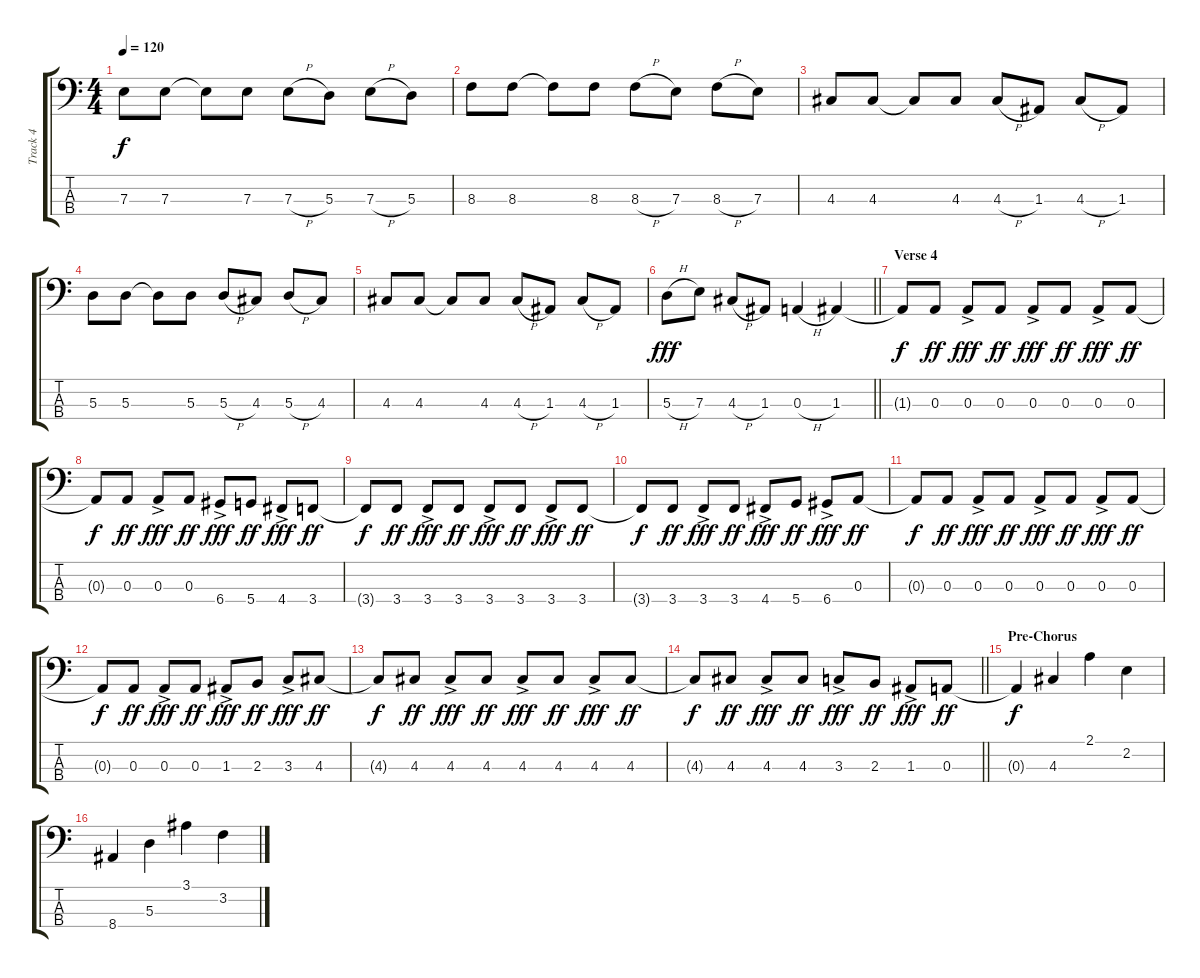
\track ("Track 4" "Track 4") {instrument electricbassfinger}
\staff {score tabs}
\tuning (G2 D2 A1 D1) {hide}
\ts (4 4)
\tempo 120
\clef f4
\ks c
7.3.8{dy f} 7.3.8 7.3{t}.8 7.3.8 7.3{h}.8 5.3.8 7.3{h}.8 5.3.8 |
8.3.8 8.3.8 8.3{t}.8 8.3.8 8.3{h}.8 7.3.8 8.3{h}.8 7.3.8 |
4.3.8 4.3.8 4.3{t}.8 4.3.8 4.3{h}.8 1.3.8 4.3{h}.8 1.3.8 |
5.3.8 5.3.8 5.3{t}.8 5.3.8 5.3{h}.8 4.3.8 5.3{h}.8 4.3.8 |
4.3.8 4.3.8 4.3{t}.8 4.3.8 4.3{h}.8 1.3.8 4.3{h}.8 1.3.8 |
\barLineRight lightlight
5.3{h}.8{dy fff} 7.3.8 4.3{h}.8 1.3.8 0.3{h}.4 1.3.4 |
\section ("" "Verse 4")
1.3{t}.8{dy f} 0.3.8{dy ff} 0.3{ac}.8{dy fff} 0.3.8{dy ff} 0.3{ac}.8{dy fff} 0.3.8{dy ff} 0.3{ac}.8{dy fff} 0.3.8{dy ff} |
0.3{t}.8{dy f} 0.3.8{dy ff} 0.3{ac}.8{dy fff} 0.3.8{dy ff} 6.4{ac}.8{dy fff} 5.4.8{dy ff} 4.4{ac}.8{dy fff} 3.4.8{dy ff} |
3.4{t}.8{dy f} 3.4.8{dy ff} 3.4{ac}.8{dy fff} 3.4.8{dy ff} 3.4{ac}.8{dy fff} 3.4.8{dy ff} 3.4{ac}.8{dy fff} 3.4.8{dy ff} |
3.4{t}.8{dy f} 3.4.8{dy ff} 3.4{ac}.8{dy fff} 3.4.8{dy ff} 4.4{ac}.8{dy fff} 5.4.8{dy ff} 6.4{ac}.8{dy fff} 0.3.8{dy ff} |
0.3{t}.8{dy f} 0.3.8{dy ff} 0.3{ac}.8{dy fff} 0.3.8{dy ff} 0.3{ac}.8{dy fff} 0.3.8{dy ff} 0.3{ac}.8{dy fff} 0.3.8{dy ff} |
0.3{t}.8{dy f} 0.3.8{dy ff} 0.3{ac}.8{dy fff} 0.3.8{dy ff} 1.3{ac}.8{dy fff} 2.3.8{dy ff} 3.3{ac}.8{dy fff} 4.3.8{dy ff} |
4.3{t}.8{dy f} 4.3.8{dy ff} 4.3{ac}.8{dy fff} 4.3.8{dy ff} 4.3{ac}.8{dy fff} 4.3.8{dy ff} 4.3{ac}.8{dy fff} 4.3.8{dy ff} |
\barLineRight lightlight
4.3{t}.8{dy f} 4.3.8{dy ff} 4.3{ac}.8{dy fff} 4.3.8{dy ff} 3.3{ac}.8{dy fff} 2.3.8{dy ff} 1.3{ac}.8{dy fff} 0.3.8{dy ff} |
\section ("" "Pre-Chorus")
0.3{t}.4{dy f} 4.3.4 2.1.4 2.2.4 |
8.4.4 5.3.4 3.1.4 3.2.4
